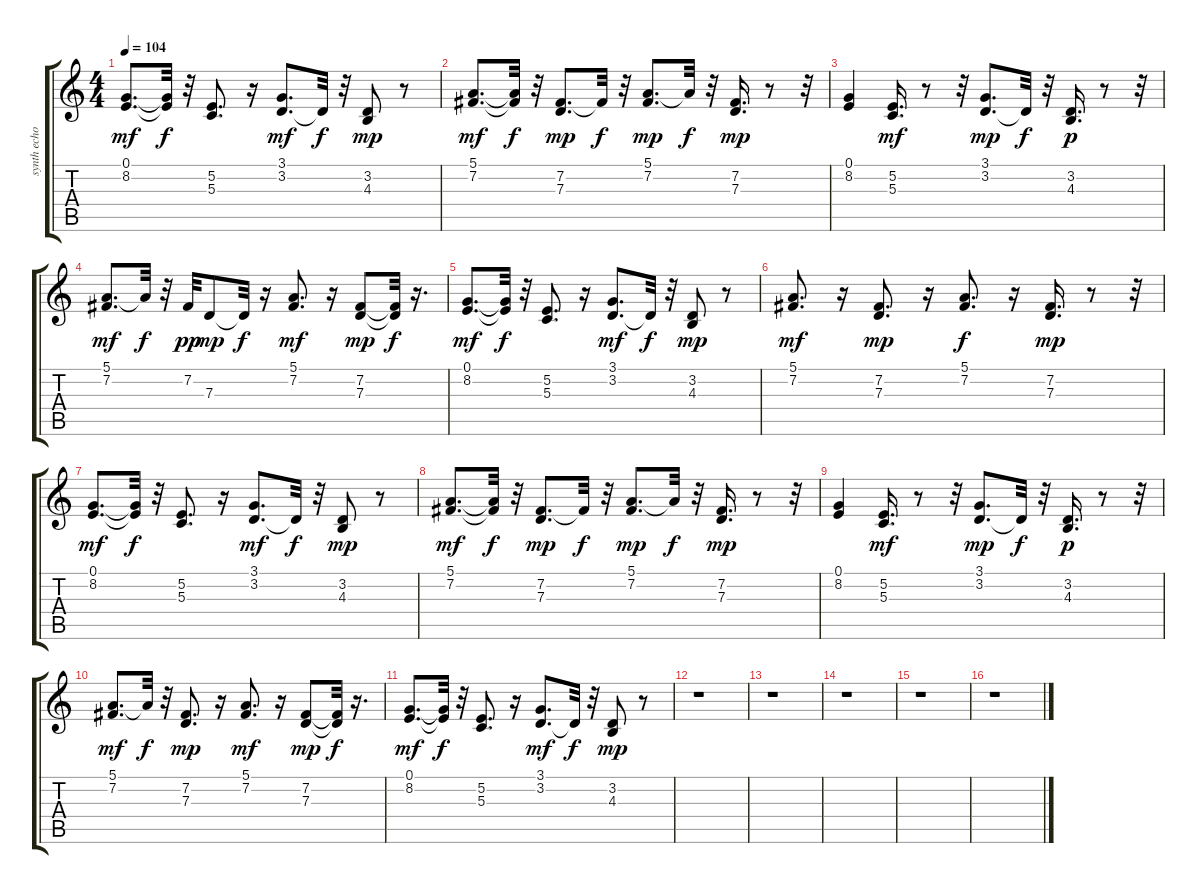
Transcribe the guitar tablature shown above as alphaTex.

\track ("synth echo" "synth echo") {instrument synthbrass1}
\staff {score tabs}
\tuning (E4 B3 G3 D3 A2 E2) {hide}
\ts (4 4)
\tempo 104
\clef g2
\ks c
(0.1 8.2).8{d dy mf} (0.1{t} 8.2{t}).32{dy f} r.32 (5.2 5.3).8{d} r.16 (3.1 3.2).8{d dy mf} 3.2{t}.32{dy f} r.32 (3.2 4.3).8{dy mp} r.8 |
(5.1 7.2).8{d dy mf} (5.1{t} 7.2{t}).32{dy f} r.32 (7.2 7.3).8{d dy mp} 7.2{t}.32{dy f} r.32 (5.1 7.2).8{d dy mp} 5.1{t}.32{dy f} r.32 (7.2 7.3).16{d dy mp} r.8 r.32 |
(0.1 8.2).4 (5.2 5.3).16{d dy mf} r.8 r.32 (3.1 3.2).8{d dy mp} 3.2{t}.32{dy f} r.32 (3.2 4.3).16{d dy p} r.8 r.32 |
(5.1 7.2).8{d dy mf} 5.1{t}.32{dy f} r.32 7.2.32{dy pp} 7.3.8{dy mp} 7.3{t}.32{dy f} r.16 (5.1 7.2).8{d dy mf} r.16 (7.2 7.3).8{dy mp} (7.2{t} 7.3{t}).32{dy f} r.16{d} |
(0.1 8.2).8{d dy mf} (0.1{t} 8.2{t}).32{dy f} r.32 (5.2 5.3).8{d} r.16 (3.1 3.2).8{d dy mf} 3.2{t}.32{dy f} r.32 (3.2 4.3).8{dy mp} r.8 |
(5.1 7.2).8{d dy mf} r.16 (7.2 7.3).8{d dy mp} r.16 (5.1 7.2).8{d dy f} r.16 (7.2 7.3).16{d dy mp} r.8 r.32 |
(0.1 8.2).8{d dy mf} (0.1{t} 8.2{t}).32{dy f} r.32 (5.2 5.3).8{d} r.16 (3.1 3.2).8{d dy mf} 3.2{t}.32{dy f} r.32 (3.2 4.3).8{dy mp} r.8 |
(5.1 7.2).8{d dy mf} (5.1{t} 7.2{t}).32{dy f} r.32 (7.2 7.3).8{d dy mp} 7.2{t}.32{dy f} r.32 (5.1 7.2).8{d dy mp} 5.1{t}.32{dy f} r.32 (7.2 7.3).16{d dy mp} r.8 r.32 |
(0.1 8.2).4 (5.2 5.3).16{d dy mf} r.8 r.32 (3.1 3.2).8{d dy mp} 3.2{t}.32{dy f} r.32 (3.2 4.3).16{d dy p} r.8 r.32 |
(5.1 7.2).8{d dy mf} 5.1{t}.32{dy f} r.32 (7.2 7.3).8{d dy mp} r.16 (5.1 7.2).8{d dy mf} r.16 (7.2 7.3).8{dy mp} (7.2{t} 7.3{t}).32{dy f} r.16{d} |
(0.1 8.2).8{d dy mf} (0.1{t} 8.2{t}).32{dy f} r.32 (5.2 5.3).8{d} r.16 (3.1 3.2).8{d dy mf} 3.2{t}.32{dy f} r.32 (3.2 4.3).8{dy mp} r.8 |
r.1 |
r.1 |
r.1 |
r.1 |
r.1
